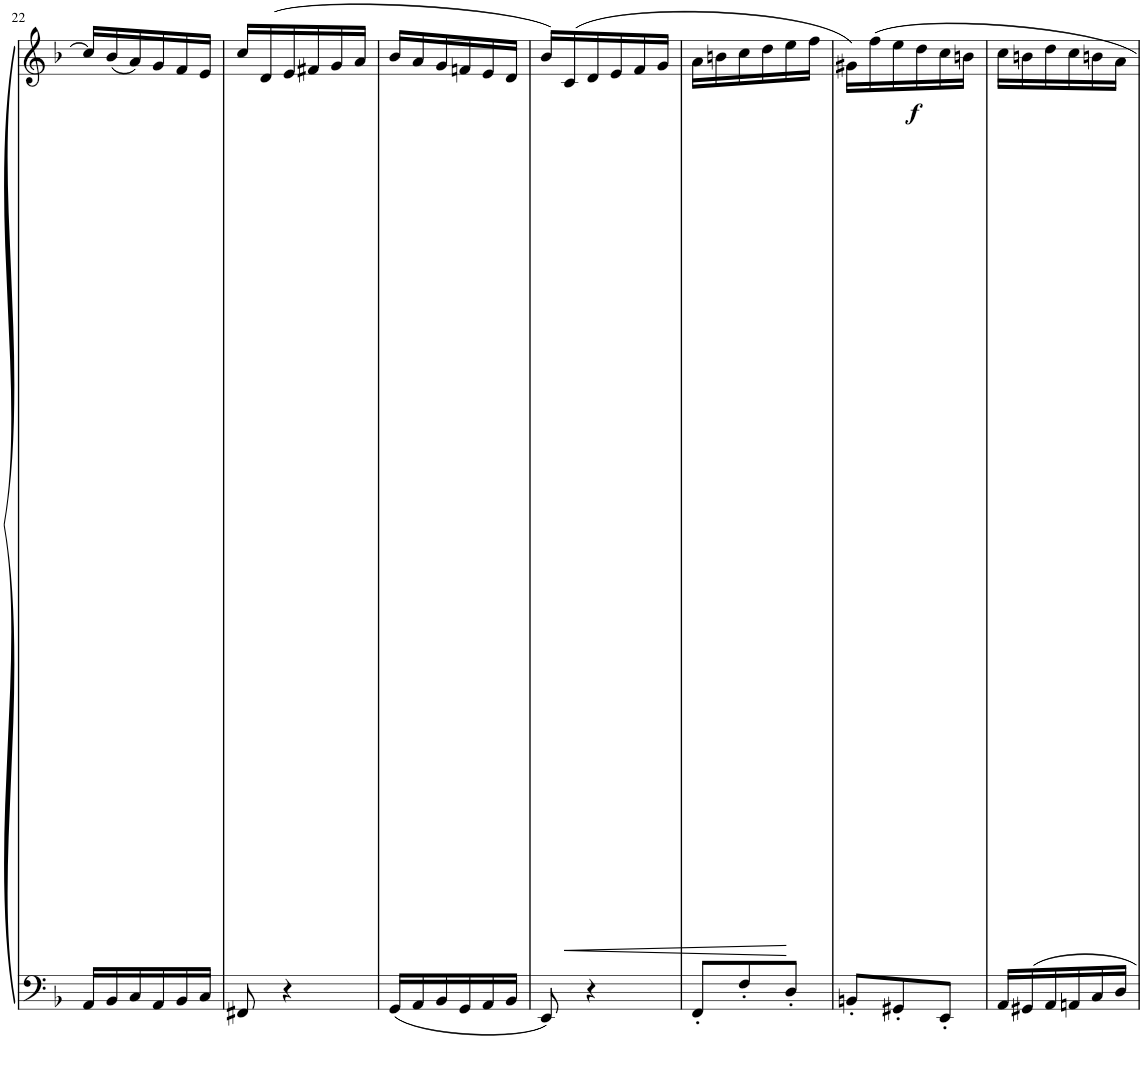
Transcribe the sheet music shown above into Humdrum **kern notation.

**kern	**kern	**dynam
*part1	*part1	*part1
*staff2	*staff1	*staff1/2
*I"Piano	*	*
*I'Pno	*	*
!!LO:PB:g=z
*clefF4	*clefG2	*
*k[b-]	*k[b-]	*
*M3/8	*M3/8	*
=22	=22	=22
16AA/LL	16cc/LL]	.
16BB-/	(16b-/	.
16C/	16a/)	.
16AA/	16g/	.
16BB-/	16f/	.
16C/JJ	16e/JJ	.
=23	=23	=23
8FF#X/	16cc/LL	.
.	(>16d/	.
4r	16e/	.
.	16f#X/	.
.	16g/	.
.	16a/JJ	.
=24	=24	=24
16GG/LL	16b-/LL	.
16AA/	16a/	.
16BB-/	16g/	.
16GG/	16fn/	.
16AA/	16e/	.
16BB-/JJ	16d/JJ	.
=25	=25	=25
8EE/	16b-/LL)	.
!	!	!LO:HP:b
.	(>16c/	<
4r	16d/	.
.	16e/	.
.	16f/	.
.	16g/JJ	.
.	.	[
=26	=26	=26
8FF'/L	16a\LL	.
.	16bn\	.
8F'/	16cc\	.
.	16dd\	.
8D'/J	16ee\	.
.	16ff\JJ	.
=27	=27	=27
!	!	!LO:DY:b
8BBn'/L	16g#X\LL)	f
.	16ff\	.
8GG#X'/	16ee\	.
.	16dd\	.
8EE'/J	16cc\	.
.	16bn\JJ	.
=28	=28	=28
16AA/LL	16cc\LL	.
16GG#X/	16bn\	.
16AA/	16dd\	.
16AAn/	16cc\	.
16C/	16bn\	.
16D/JJ	16a\JJ	.
=	=	=
*-	*-	*-
